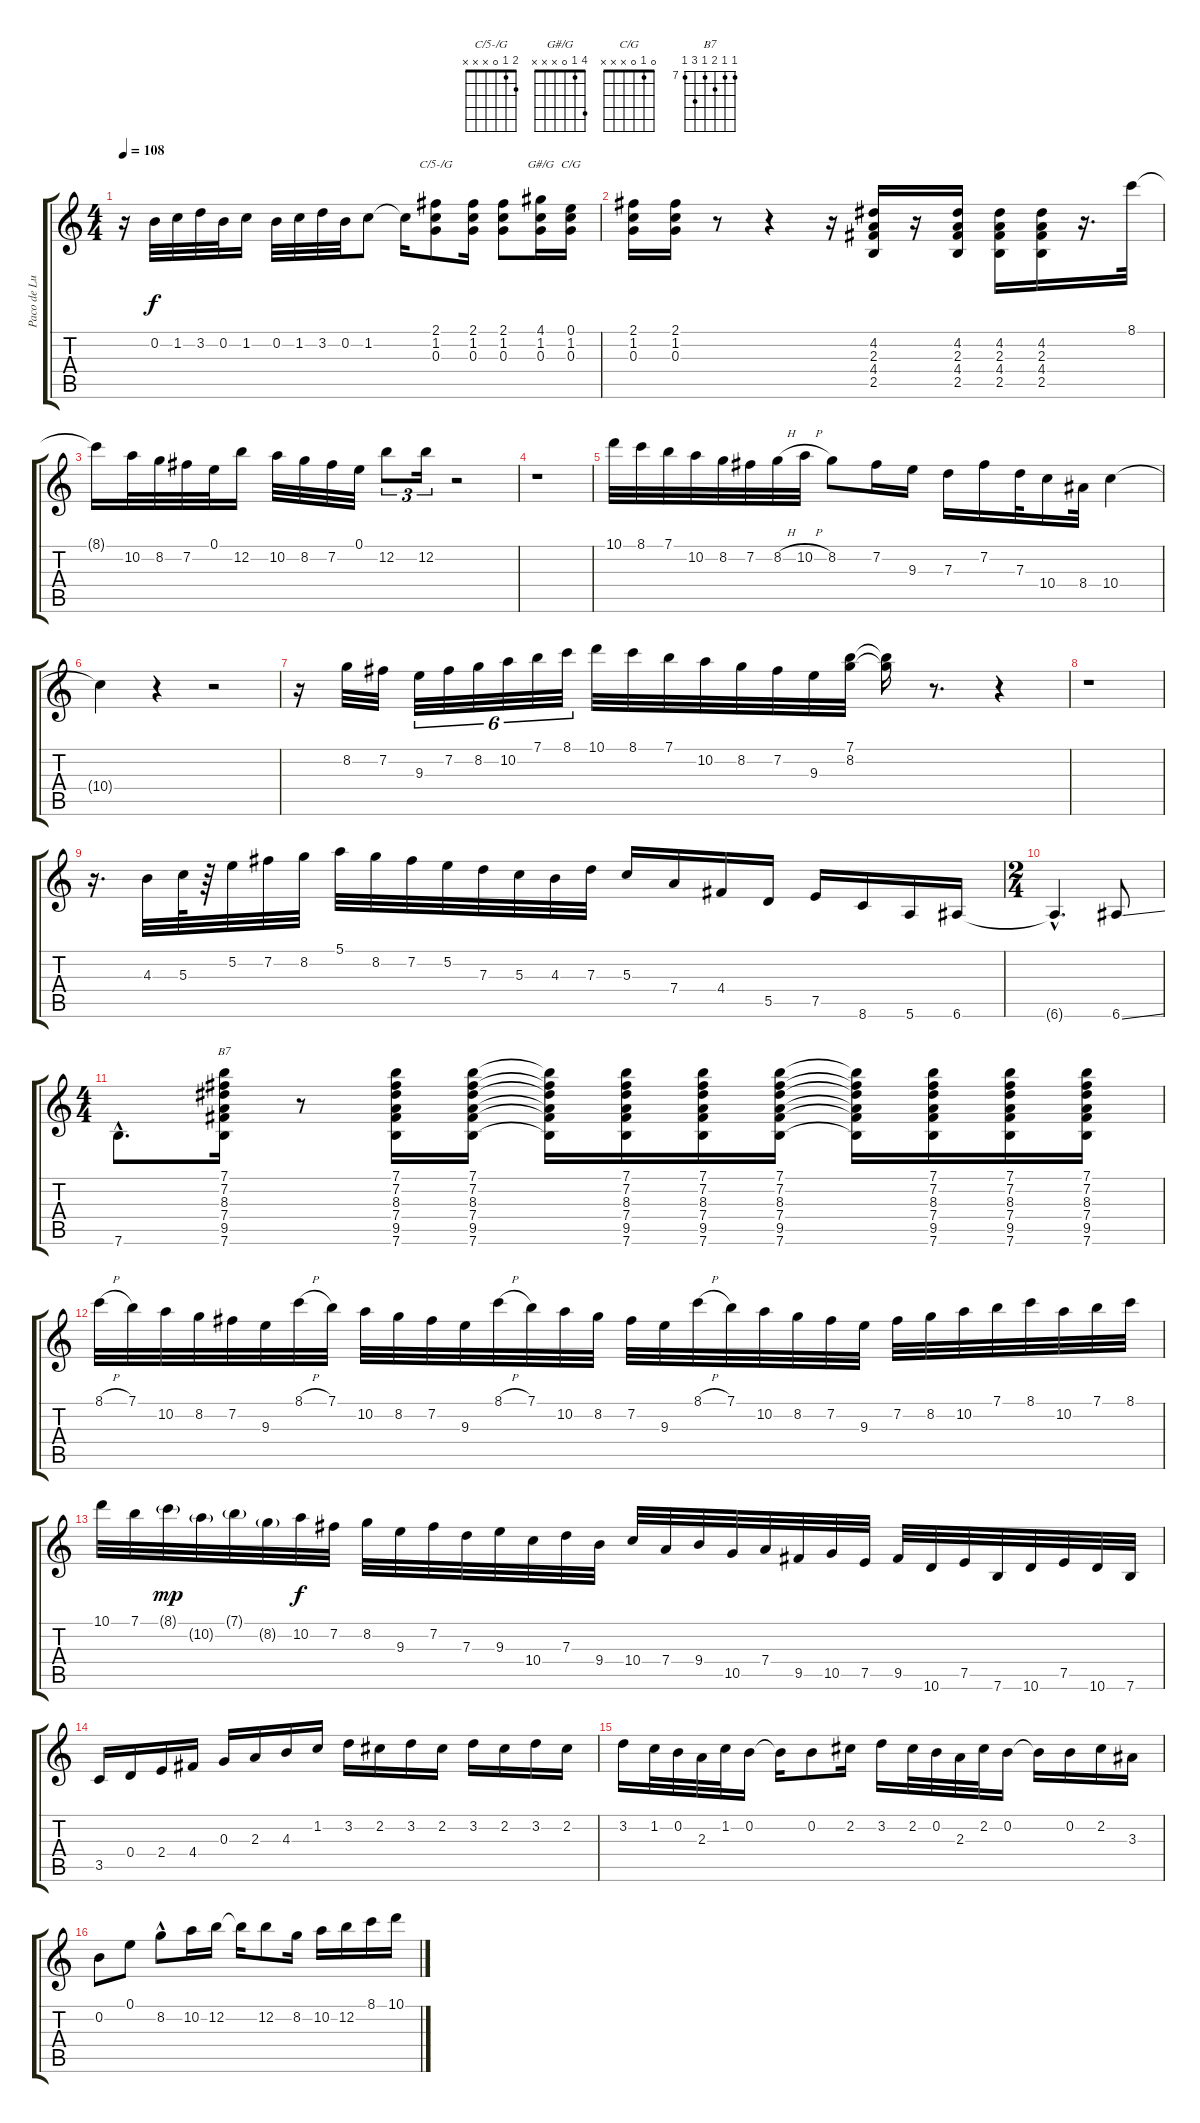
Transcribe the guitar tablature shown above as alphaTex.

\track ("Paco de Lucia" "Paco de Lu") {instrument acousticguitarnylon}
\staff {score tabs}
\tuning (E4 B3 G3 D3 A2 E2) {hide}
\chord ("C/5-/G" 2 1 0 x x x)
\chord ("G#/G" 4 1 0 x x x)
\chord ("C/G" 0 1 0 x x x)
\chord ("B7" 7 7 8 7 9 7) {firstfret 7}
\ts (4 4)
\tempo 108
\clef g2
\ks c
r.16{dy f} 0.2.32 1.2.32 3.2.32 0.2.32 1.2.16 0.2.32 1.2.32 3.2.32 0.2.32 1.2.8 1.2{t}.16 (2.1 1.2 0.3).8{ch "C/5-/G"} (2.1 1.2 0.3).16 (2.1 1.2 0.3).8 (4.1 1.2 0.3).16{ch "G#/G"} (0.1 1.2 0.3).16{ch "C/G"} |
(2.1 1.2 0.3).16 (2.1 1.2 0.3).16 r.8 r.4 r.16 (4.2 2.3 4.4 2.5).16 r.16 (4.2 2.3 4.4 2.5).16 (4.2 2.3 4.4 2.5).16 (4.2 2.3 4.4 2.5).16 r.16{d} 8.1.32 |
8.1{t}.16 10.2.32 8.2.32 7.2.32 0.1.32 12.2.16 10.2.32 8.2.32 7.2.32 0.1.32 12.2.8{tu (3 2)} 12.2.16{tu (3 2)} r.2 |
r.1 |
10.1.32 8.1.32 7.1.32 10.2.32 8.2.32 7.2.32 8.2{h}.32 10.2{h}.32 8.2.8 7.2.16 9.3.16 7.3.16 7.2.16 7.3.32 10.4.16 8.4.32 10.4.4 |
10.4{t}.4 r.4 r.2 |
r.16 8.2.32 7.2.32 9.3.32{tu (6 4)} 7.2.32{tu (6 4)} 8.2.32{tu (6 4)} 10.2.32{tu (6 4)} 7.1.32{tu (6 4)} 8.1.32{tu (6 4)} 10.1.32 8.1.32 7.1.32 10.2.32 8.2.32 7.2.32 9.3.32 (7.1 8.2).32 (7.1{t} 8.2{t}).16 r.8{d} r.4 |
r.1 |
r.16{d} 4.3.32 5.3.64 r.64 5.2.32 7.2.32 8.2.32 5.1.32 8.2.32 7.2.32 5.2.32 7.3.32 5.3.32 4.3.32 7.3.32 5.3.16 7.4.16 4.4.16 5.5.16 7.5.16 8.6.16 5.6.16 6.6.16 |
\ts (2 4)
6.6{hac t}.4{d} 6.6{ss}.8 |
\ts (4 4)
7.6{hac}.8{d} (7.1 7.2 8.3 7.4 9.5 7.6).16{ch "B7"} r.8 (7.1 7.2 8.3 7.4 9.5 7.6).16 (7.1 7.2 8.3 7.4 9.5 7.6).16 (7.1{t} 7.2{t} 8.3{t} 7.4{t} 9.5{t} 7.6{t}).16 (7.1 7.2 8.3 7.4 9.5 7.6).16 (7.1 7.2 8.3 7.4 9.5 7.6).16 (7.1 7.2 8.3 7.4 9.5 7.6).16 (7.1{t} 7.2{t} 8.3{t} 7.4{t} 9.5{t} 7.6{t}).16 (7.1 7.2 8.3 7.4 9.5 7.6).16 (7.1 7.2 8.3 7.4 9.5 7.6).16 (7.1 7.2 8.3 7.4 9.5 7.6).16 |
8.1{h}.32 7.1.32 10.2.32 8.2.32 7.2.32 9.3.32 8.1{h}.32 7.1.32 10.2.32 8.2.32 7.2.32 9.3.32 8.1{h}.32 7.1.32 10.2.32 8.2.32 7.2.32 9.3.32 8.1{h}.32 7.1.32 10.2.32 8.2.32 7.2.32 9.3.32 7.2.32 8.2.32 10.2.32 7.1.32 8.1.32 10.2.32 7.1.32 8.1.32 |
10.1.32 7.1.32 8.1{g}.32{dy mp} 10.2{g}.32 7.1{g}.32 8.2{g}.32 10.2.32{dy f} 7.2.32 8.2.32 9.3.32 7.2.32 7.3.32 9.3.32 10.4.32 7.3.32 9.4.32 10.4.32 7.4.32 9.4.32 10.5.32 7.4.32 9.5.32 10.5.32 7.5.32 9.5.32 10.6.32 7.5.32 7.6.32 10.6.32 7.5.32 10.6.32 7.6.32 |
3.5.16 0.4.16 2.4.16 4.4.16 0.3.16 2.3.16 4.3.16 1.2.16 3.2.16 2.2.16 3.2.16 2.2.16 3.2.16 2.2.16 3.2.16 2.2.16 |
3.2.16 1.2.32 0.2.32 2.3.32 1.2.32 0.2.16 0.2{t}.16 0.2.8 2.2.16 3.2.16 2.2.32 0.2.32 2.3.32 2.2.32 0.2.16 0.2{t}.16 0.2.16 2.2.16 3.3.16 |
0.2.8 0.1.8 8.2{hac}.8 10.2.16 12.2.16 12.2{t}.16 12.2.8 8.2.16 10.2.16 12.2.16 8.1.16 10.1.16
